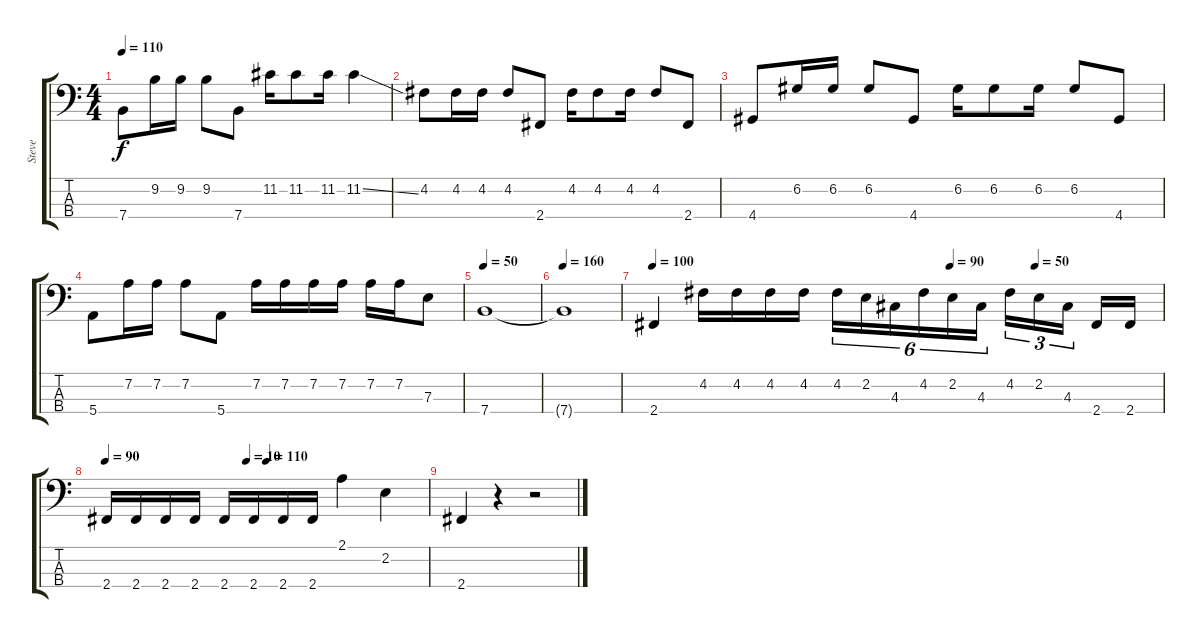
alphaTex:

\track ("Steve" "Steve") {instrument electricbassfinger}
\staff {score tabs}
\tuning (G2 D2 A1 E1) {hide}
\ts (4 4)
\tempo 110
\clef f4
\ks c
7.4.8{dy f} 9.2.16 9.2.16 9.2.8 7.4.8 11.2.16 11.2.8 11.2.16 11.2{ss}.4 |
4.2.8 4.2.16 4.2.16 4.2.8 2.4.8 4.2.16 4.2.8 4.2.16 4.2.8 2.4.8 |
4.4.8 6.2.16 6.2.16 6.2.8 4.4.8 6.2.16 6.2.8 6.2.16 6.2.8 4.4.8 |
5.4.8 7.2.16 7.2.16 7.2.8 5.4.8 7.2.16 7.2.16 7.2.16 7.2.16 7.2.16 7.2.16 7.3.8 |
\tempo 50
7.4.1 |
\tempo 160
7.4{t}.1 |
\tempo 100
\tempo (90 0.5833333333333334)
\tempo (50 0.75)
2.4.4 4.2.16 4.2.16 4.2.16 4.2.16 4.2.16{tu (6 4)} 2.2.16{tu (6 4)} 4.3.16{tu (6 4)} 4.2.16{tu (6 4)} 2.2.16{tu (6 4)} 4.3.16{tu (6 4)} 4.2.16{tu (3 2)} 2.2.16{tu (3 2)} 4.3.16{tu (3 2)} 2.4.16 2.4.16 |
\tempo (10 0.4375)
\tempo (110 0.5)
\tempo 90
2.4.16 2.4.16 2.4.16 2.4.16 2.4.16 2.4.16 2.4.16 2.4.16 2.1.4 2.2.4 |
2.4.4 r.4 r.2
